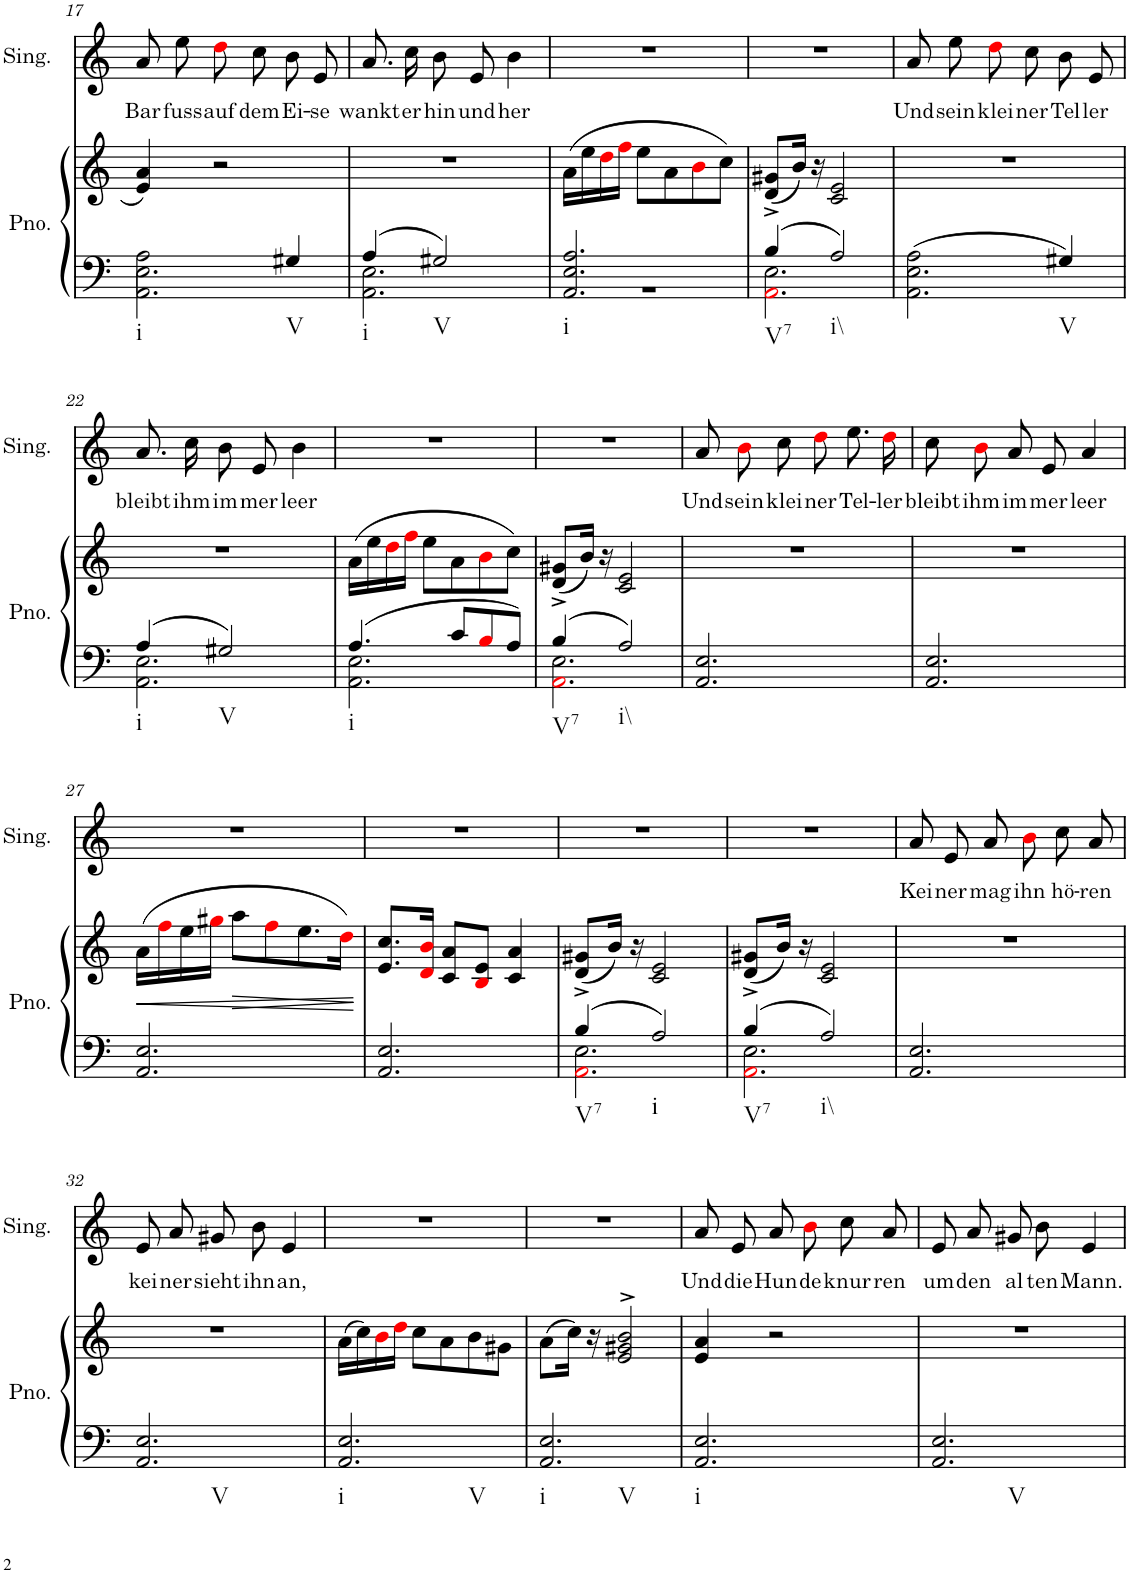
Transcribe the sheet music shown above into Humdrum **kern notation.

**kern	**kern	**dynam	**kern	**text
*part2	*part2	*part2	*part1	*part1
*staff3	*staff2	*staff2/3	*staff1	*staff1
*I"Pianoforte	*	*	*I"Singstimme	*
*I'Pno.	*	*	*I'Sing.	*
!!LO:PB:g=z
*clefF4	*clefG2	*	*clefG2	*
*k[]	*k[]	*	*k[]	*
*M3/4	*M3/4	*	*M3/4	*
=17	=17	=17	=17	=17
*^	*	*	*	*
!LO:TX:b:t=i	!	!	!	!	!
!	!	!	!	!	!LO:LY:b
2A\	2.AA\ 2.E\	4e/ 4a/	.	8a\L	Bar-
!	!	!	!	!	!LO:LY:b
.	.	.	.	8ee\J	-fuss
!	!	!	!	!	!LO:LY:b
.	.	2r	.	8ddi\L	auf
!	!	!	!	!	!LO:LY:b
.	.	.	.	8cc\J	dem
!LO:TX:b:t=V	!	!	!	!	!
!	!	!	!	!	!LO:LY:b
4G#X/	.	.	.	8b/L	Ei-
!	!	!	!	!	!LO:LY:b
.	.	.	.	8e/J	-se
=18	=18	=18	=18	=18	=18
!LO:TX:b:t=i	!	!	!	!	!
!	!	!	!	!	!LO:LY:b
4A/	2.AA\ 2.E\	2.r	.	8.a\L	wankt
!	!	!	!	!	!LO:LY:b
.	.	.	.	16cc\Jk	er
!LO:TX:b:t=V	!	!	!	!	!
!	!	!	!	!	!LO:LY:b
2G#X/	.	.	.	8b/L	hin
!	!	!	!	!	!LO:LY:b
.	.	.	.	8e/J	und
!	!	!	!	!	!LO:LY:b
.	.	.	.	4b\	her
=19	=19	=19	=19	=19	=19
!LO:TX:b:t=i	!	!	!	!	!
2.AA/ 2.E/ 2.A/	2.r	(16a\LL	.	2.r	.
.	.	16ee\	.	.	.
.	.	16ddi\	.	.	.
.	.	16ffi\JJ	.	.	.
.	.	8ee\L	.	.	.
.	.	8a\	.	.	.
.	.	8bi\	.	.	.
.	.	8cc\J)	.	.	.
=20	=20	=20	=20	=20	=20
!LO:TX:b:t=V7	!	!	!	!	!
4B/	2.AAi\ 2.E\	(8d/^ 8g#X/^L	.	2.r	.
.	.	16b/Jk)	.	.	.
.	.	16r	.	.	.
!LO:TX:b:t=i\\	!	!	!	!	!
2A/	.	2c/ 2e/	.	.	.
=21	=21	=21	=21	=21	=21
!	!	!	!	!	!LO:LY:b
2A\	2.AA\ 2.E\	2.r	.	8a\L	Und
!	!	!	!	!	!LO:LY:b
.	.	.	.	8ee\J	sein
!	!	!	!	!	!LO:LY:b
.	.	.	.	8ddi\L	klei-
!	!	!	!	!	!LO:LY:b
.	.	.	.	8cc\J	-ner
!LO:TX:b:t=V	!	!	!	!	!
!	!	!	!	!	!LO:LY:b
4G#X/	.	.	.	8b/L	Tel-
!	!	!	!	!	!LO:LY:b
.	.	.	.	8e/J	-ler
!!LO:LB:g=z
=22	=22	=22	=22	=22	=22
!LO:TX:b:t=i	!	!	!	!	!
!	!	!	!	!	!LO:LY:b
4A/	2.AA\ 2.E\	2.r	.	8.a\L	bleibt
!	!	!	!	!	!LO:LY:b
.	.	.	.	16cc\Jk	ihm
!LO:TX:b:t=V	!	!	!	!	!
!	!	!	!	!	!LO:LY:b
2G#X/	.	.	.	8b/L	im-
!	!	!	!	!	!LO:LY:b
.	.	.	.	8e/J	-mer
!	!	!	!	!	!LO:LY:b
.	.	.	.	4b\	leer
=23	=23	=23	=23	=23	=23
!LO:TX:b:t=i	!	!	!	!	!
4.A/	2.AA\ 2.E\	(16a\LL	.	2.r	.
.	.	16ee\	.	.	.
.	.	16ddi\	.	.	.
.	.	16ffi\JJ	.	.	.
.	.	8ee\L	.	.	.
8c/L	.	8a\	.	.	.
8Bi/	.	8bi\	.	.	.
8A/J	.	8cc\J)	.	.	.
=24	=24	=24	=24	=24	=24
!LO:TX:b:t=V7	!	!	!	!	!
4B/	2.AAi\ 2.E\	(8d/^ 8g#X/^L	.	2.r	.
.	.	16b/Jk)	.	.	.
.	.	16r	.	.	.
!LO:TX:b:t=i\\	!	!	!	!	!
2A/	.	2c/ 2e/	.	.	.
*v	*v	*	*	*	*
=25	=25	=25	=25	=25
!	!	!	!	!LO:LY:b
2.AA/ 2.E/	2.r	.	8a/L	Und
!	!	!	!	!LO:LY:b
.	.	.	8bi/J	sein
!	!	!	!	!LO:LY:b
.	.	.	8cc\L	klei-
!	!	!	!	!LO:LY:b
.	.	.	8ddi\J	-ner
!	!	!	!	!LO:LY:b
.	.	.	8.ee\L	Tel-
!	!	!	!	!LO:LY:b
.	.	.	16ddi\Jk	-ler
=26	=26	=26	=26	=26
!	!	!	!	!LO:LY:b
2.AA/ 2.E/	2.r	.	8cc\L	bleibt
!	!	!	!	!LO:LY:b
.	.	.	8bi\J	ihm
!	!	!	!	!LO:LY:b
.	.	.	8a/L	im-
!	!	!	!	!LO:LY:b
.	.	.	8e/J	-mer
!	!	!	!	!LO:LY:b
.	.	.	4a/	leer
!!LO:LB:g=z
=27	=27	=27	=27	=27
!	!	!LO:HP:b	!	!
2.AA/ 2.E/	(16a\LL	<	2.r	.
.	16ffi\	.	.	.
.	16ee\	.	.	.
.	16gg#Xi\JJ	.	.	.
!	!	!LO:HP:b	!	!
.	8aa\L	>	.	.
.	8ffi\	.	.	.
.	8.ee\	.	.	.
.	16ddi\Jk)	.	.	.
.	.	[ ]	.	.
=28	=28	=28	=28	=28
2.AA/ 2.E/	8.e/ 8.cc/L	.	2.r	.
.	16di/ 16bi/Jk	.	.	.
.	8c/ 8a/L	.	.	.
.	8Bi/ 8e/J	.	.	.
.	4c/ 4a/	.	.	.
=29	=29	=29	=29	=29
*^	*	*	*	*
!LO:TX:b:t=V7	!	!	!	!	!
4B/	2.AAi\ 2.E\	(8d/^ 8g#X/^L	.	2.r	.
.	.	16b/Jk)	.	.	.
.	.	16r	.	.	.
!LO:TX:b:t=i	!	!	!	!	!
2A/	.	2c/ 2e/	.	.	.
=30	=30	=30	=30	=30	=30
!LO:TX:b:t=V7	!	!	!	!	!
4B/	2.AAi\ 2.E\	(8d/^ 8g#X/^L	.	2.r	.
.	.	16b/Jk)	.	.	.
.	.	16r	.	.	.
!LO:TX:b:t=i\\	!	!	!	!	!
2A/	.	2c/ 2e/	.	.	.
*v	*v	*	*	*	*
=31	=31	=31	=31	=31
!	!	!	!	!LO:LY:b
2.AA/ 2.E/	2.r	.	8a/L	Kei-
!	!	!	!	!LO:LY:b
.	.	.	8e/J	-ner
!	!	!	!	!LO:LY:b
.	.	.	8a/L	mag
!	!	!	!	!LO:LY:b
.	.	.	8bi/J	ihn
!	!	!	!	!LO:LY:b
.	.	.	8cc\L	hö-
!	!	!	!	!LO:LY:b
.	.	.	8a\J	-ren
!!LO:LB:g=z
=32	=32	=32	=32	=32
!LO:TX:b:t=V	!	!	!	!
!	!	!	!	!LO:LY:b
2.AA/ 2.E/	2.r	.	8e/L	kei-
!	!	!	!	!LO:LY:b
.	.	.	8a/J	-ner
!	!	!	!	!LO:LY:b
.	.	.	8g#X/L	sieht
!	!	!	!	!LO:LY:b
.	.	.	8b/J	ihn
!	!	!	!	!LO:LY:b
.	.	.	4e/	an,
=33	=33	=33	=33	=33
!LO:TX:b:t=i	!	!	!	!
!LO:TX:b:t=V	!	!	!	!
2.AA/ 2.E/	(16a\LL	.	2.r	.
.	16cc\)	.	.	.
.	16bi\	.	.	.
.	16ddi\JJ	.	.	.
.	8cc\L	.	.	.
.	8a\	.	.	.
.	8b\	.	.	.
.	8g#X\J	.	.	.
=34	=34	=34	=34	=34
!LO:TX:b:t=i	!	!	!	!
!LO:TX:b:t=V	!	!	!	!
2.AA/ 2.E/	(8a\L	.	2.r	.
.	16cc\Jk)	.	.	.
.	16r	.	.	.
.	2e/^> 2g#X/^> 2b/^>	.	.	.
=35	=35	=35	=35	=35
!LO:TX:b:t=i	!	!	!	!
!	!	!	!	!LO:LY:b
2.AA/ 2.E/	4e/ 4a/	.	8a/L	Und
!	!	!	!	!LO:LY:b
.	.	.	8e/J	die
!	!	!	!	!LO:LY:b
.	2r	.	8a/L	Hun-
!	!	!	!	!LO:LY:b
.	.	.	8bi/J	-de
!	!	!	!	!LO:LY:b
.	.	.	8cc\L	knur-
!	!	!	!	!LO:LY:b
.	.	.	8a\J	-ren
=36	=36	=36	=36	=36
!LO:TX:b:t=V	!	!	!	!
!	!	!	!	!LO:LY:b
2.AA/ 2.E/	2.r	.	8e/L	um
!	!	!	!	!LO:LY:b
.	.	.	8a/J	den
!	!	!	!	!LO:LY:b
.	.	.	8g#X/L	al-
!	!	!	!	!LO:LY:b
.	.	.	8b/J	-ten
!	!	!	!	!LO:LY:b
.	.	.	4e/	Mann.
=	=	=	=	=
*-	*-	*-	*-	*-
